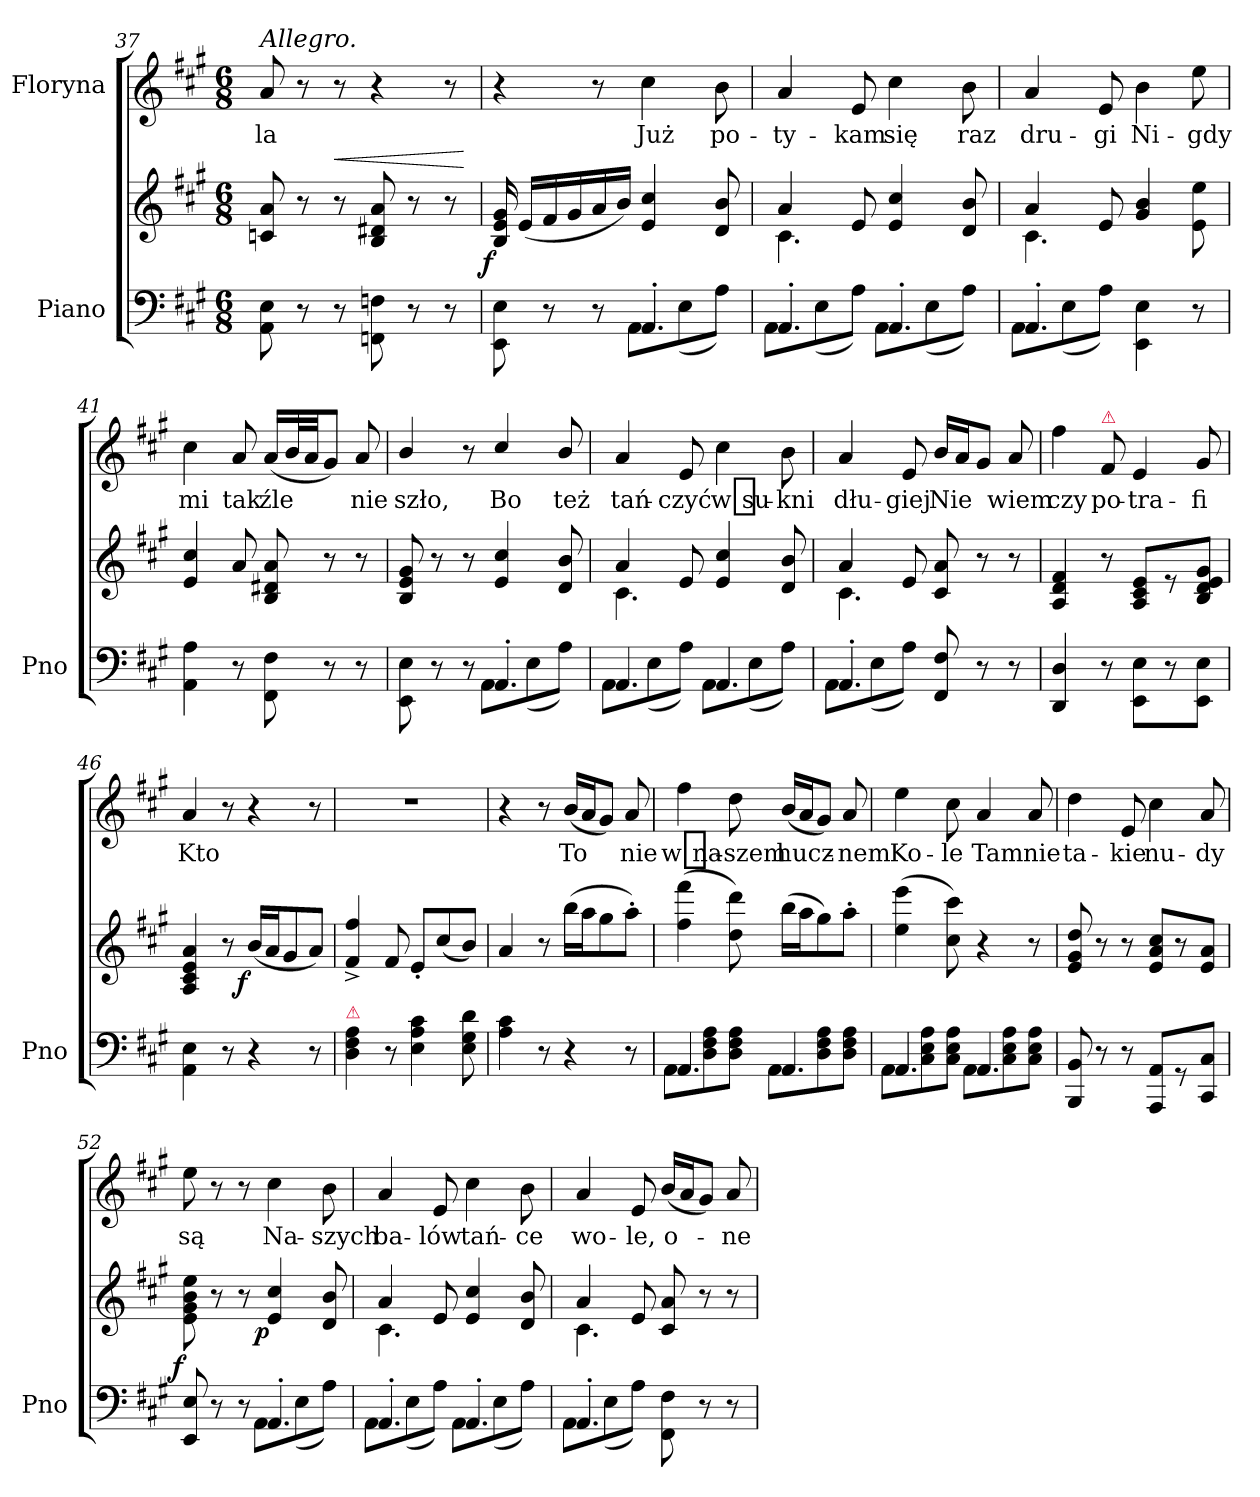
**kern	**kern	**dynam	**kern	**text
*part2	*part2	*part2	*part1	*part1
*staff3	*staff2	*staff2/3	*staff1	*staff1
*I"Piano	*	*	*I"Floryna	*
*I'Pno	*	*	*	*
*clefF4	*clefG2	*	*clefG2	*
*k[f#c#g#]	*k[f#c#g#]	*	*k[f#c#g#]	*
*M6/8	*M6/8	*	*M6/8	*
=37	=37	=37	=37	=37
!	!	!	!LO:TX:a:i:t=Allegro.	!
8AA\ 8E\	8cn/ 8a/	.	8a/	la
8r	8r	.	8r	.
!	!	!LO:HP:a	!	!
8r	8r	<	8r	.
8FFn\ 8Fn\	8B/ 8d#X/ 8a/	.	4r	.
8r	8r	.	.	.
8r	8r	.	8r	.
.	.	[	.	.
=38	=38	=38	=38	=38
*^	*	*	*	*
!	!	!	!LO:DY:b:rj	!	!
8EE\ 8E\	4.ryy	16B/ 16e/ 16g#/	f	4r	.
.	.	(<16e/LL	.	.	.
8r	.	16f#/	.	.	.
.	.	16g#/	.	.	.
8r	.	16a/	.	8r	.
.	.	16b/JJ)	.	.	.
4.AA'>/	8AA\L	4e/ 4cc#/	.	4cc#\	Już
.	(>8E\	.	.	.	.
.	8A\J)	8d/ 8b/	.	8b\	po-
=39	=39	=39	=39	=39	=39
*	*	*^	*	*	*
4.AA'>/	8AA\L	4a/	4.c#\	.	4a/	-ty-
.	(>8E\	.	.	.	.	.
.	8A\J)	8e/	.	.	8e/	-kam
4.AA'>/	8AA\L	4e/ 4cc#/	4.ryy	.	4cc#\	się
.	(>8E\	.	.	.	.	.
.	8A\J)	8d/ 8b/	.	.	8b\	raz
=40	=40	=40	=40	=40	=40	=40
4.AA'>/	8AA\L	4a/	4.c#\	.	4a/	dru-
.	(>8E\	.	.	.	.	.
.	8A\J)	8e/	.	.	8e/	-gi
4EE\ 4E\	4.ryy	4g#/ 4b/	4.ryy	.	4b\	Ni-
8r	.	8e\ 8ee\	.	.	8ee\	-gdy
*v	*v	*	*	*	*	*
*	*v	*v	*	*	*
=41	=41	=41	=41	=41
4AA\ 4A\	4e/ 4cc#/	.	4cc#\	mi
8r	8a/	.	8a/	tak
8FF#\ 8F#\	8B/ 8d#X/ 8a/	.	(<16a/LL	źle
.	.	.	32b/L	.
.	.	.	32a/JJ	.
8r	8r	.	8g#/J)	.
8r	8r	.	8a/	nie
=42	=42	=42	=42	=42
*^	*	*	*	*
8EE\ 8E\	4.ryy	8B/ 8e/ 8g#/	.	4b/	szło,
8r	.	8r	.	.	.
8r	.	8r	.	8r	.
4.AA'>/	8AA\L	4e/ 4cc#/	.	4cc#/	Bo
.	(>8E\	.	.	.	.
.	8A\J)	8d/ 8b/	.	8b/	też
=43	=43	=43	=43	=43	=43
*	*	*^	*	*	*
4.AA/	8AA\L	4a/	4.c#\	.	4a/	tań-
.	(>8E\	.	.	.	.	.
.	8A\J)	8e/	.	.	8e/	-czyć
4.AA/	8AA\L	4e/ 4cc#/	4.ryy	.	4cc#\	w su-
.	(>8E\	.	.	.	.	.
.	8A\J)	8d/ 8b/	.	.	8b\	-kni
=44	=44	=44	=44	=44	=44	=44
4.AA'>/	8AA\L	4a/	4.c#\	.	4a/	dłu-
.	(>8E\	.	.	.	.	.
.	8A\J)	8e/	.	.	8e/	-giej
8FF#/ 8F#/	4.ryy	8c#/ 8a/	4.ryy	.	16b/LL	Nie
.	.	.	.	.	16a/J	.
8r	.	8r	.	.	8g#/J	.
8r	.	8r	.	.	8a/	wiem
*v	*v	*	*	*	*	*
*	*v	*v	*	*	*
=45	=45	=45	=45	=45
4DD/ 4D/	4A/ 4d/ 4f#/	.	4ff#\	czy
!	!	!	!LO:TX:a:color=crimson:t=⚠	!
8r	8r	.	8f#/	po-
8EE\ 8E\L	8A/ 8c#/ 8e/L	.	4e/	-tra-
8r	8r	.	.	.
8EE\ 8E\J	8B/ 8d/ 8e/ 8g#/J	.	8g#/	-fi
=46	=46	=46	=46	=46
4AA\ 4E\	4A/ 4c#/ 4e/ 4a/	.	4a/	Kto
8r	8r	.	8r	.
!	!	!LO:DY:b:rj	!	!
4r	(<16b/LL	f	4r	.
.	16a/J	.	.	.
.	8g#/	.	.	.
8r	8a/J)	.	8r	.
=47	=47	=47	=47	=47
!LO:TX:a:color=crimson:t=⚠	!	!	!	!
4D\ 4F#\ 4A\	4f#^</ 4ff#^</	.	2.r	.
8r	8f#/	.	.	.
4E\ 4A\ 4c#\	8e'</L	.	.	.
.	(<8cc#/	.	.	.
8E\ 8G#\ 8d\	8b/J)	.	.	.
=48	=48	=48	=48	=48
4A\ 4c#\	4a/	.	4r	.
8r	8r	.	8r	.
4r	(>16bb\LL	.	(<16b/LL	To
.	16aa\J	.	16a/J	.
.	8gg#\	.	8g#/J)	.
8r	8aa'>\J)	.	8a/	nie
=49	=49	=49	=49	=49
*^	*	*	*	*
4.AA/	8AA\L	(>4ff#\ 4fff#\	.	4ff#\	w na-
.	8D\ 8F#\ 8A\	.	.	.	.
.	8D\ 8F#\ 8A\J	8dd\ 8ddd\)	.	8dd\	-szem
4.AA/	8AA\L	(>16bb\LL	.	(<16b/LL	hucz-
.	.	16aa\J	.	16a/J	.
.	8D\ 8F#\ 8A\	8gg#\)	.	8g#/J)	.
.	8D\ 8F#\ 8A\J	8aa'>\J	.	8a/	-nem
=50	=50	=50	=50	=50	=50
4.AA/	8AA\L	(>4ee\ 4eee\	.	4ee\	Ko-
.	8C#\ 8E\ 8A\	.	.	.	.
.	8C#\ 8E\ 8A\J	8cc#\ 8ccc#\)	.	8cc#\	-le
4.AA/	8AA\L	4r	.	4a/	Tam
.	8C#\ 8E\ 8A\	.	.	.	.
.	8C#\ 8E\ 8A\J	8r	.	8a/	nie
*v	*v	*	*	*	*
=51	=51	=51	=51	=51
8BBB/ 8BB/	8e/ 8g#/ 8dd/	.	4dd\	ta-
8r	8r	.	.	.
8r	8r	.	8e/	-kie
8AAA/ 8AA/L	8e/ 8a/ 8cc#/L	.	4cc#\	nu-
8r	8r	.	.	.
8CC#/ 8C#/J	8e/ 8a/J	.	8a/	-dy
=52	=52	=52	=52	=52
*^	*	*	*	*
!	!	!	!LO:DY:b:rj	!	!
8EE/ 8E/	4.ryy	8e\ 8g#\ 8b\ 8ee\	f	8ee\	są
8r	.	8r	.	8r	.
8r	.	8r	.	8r	.
!	!	!	!LO:DY:b:rj	!	!
4.AA'>/	8AA\L	4e/ 4cc#/	p	4cc#\	Na-
.	(>8E\	.	.	.	.
.	8A\J)	8d/ 8b/	.	8b\	-szych
=53	=53	=53	=53	=53	=53
*	*	*^	*	*	*
4.AA'>/	8AA\L	4a/	4.c#\	.	4a/	ba-
.	(>8E\	.	.	.	.	.
.	8A\J)	8e/	.	.	8e/	-lów
4.AA'>/	8AA\L	4e/ 4cc#/	4.ryy	.	4cc#\	tań-
.	(>8E\	.	.	.	.	.
.	8A\J)	8d/ 8b/	.	.	8b\	-ce
=54	=54	=54	=54	=54	=54	=54
4.AA'>/	8AA\L	4a/	4.c#\	.	4a/	wo-
.	(>8E\	.	.	.	.	.
.	8A\J)	8e/	.	.	8e/	-le,
8FF#\ 8F#\	4.ryy	8c#/ 8a/	4.ryy	.	(<16b/LL	o-
.	.	.	.	.	16a/J	.
8r	.	8r	.	.	8g#/J)	.
8r	.	8r	.	.	8a/	-ne
*v	*v	*	*	*	*	*
*	*v	*v	*	*	*
=	=	=	=	=
*-	*-	*-	*-	*-
